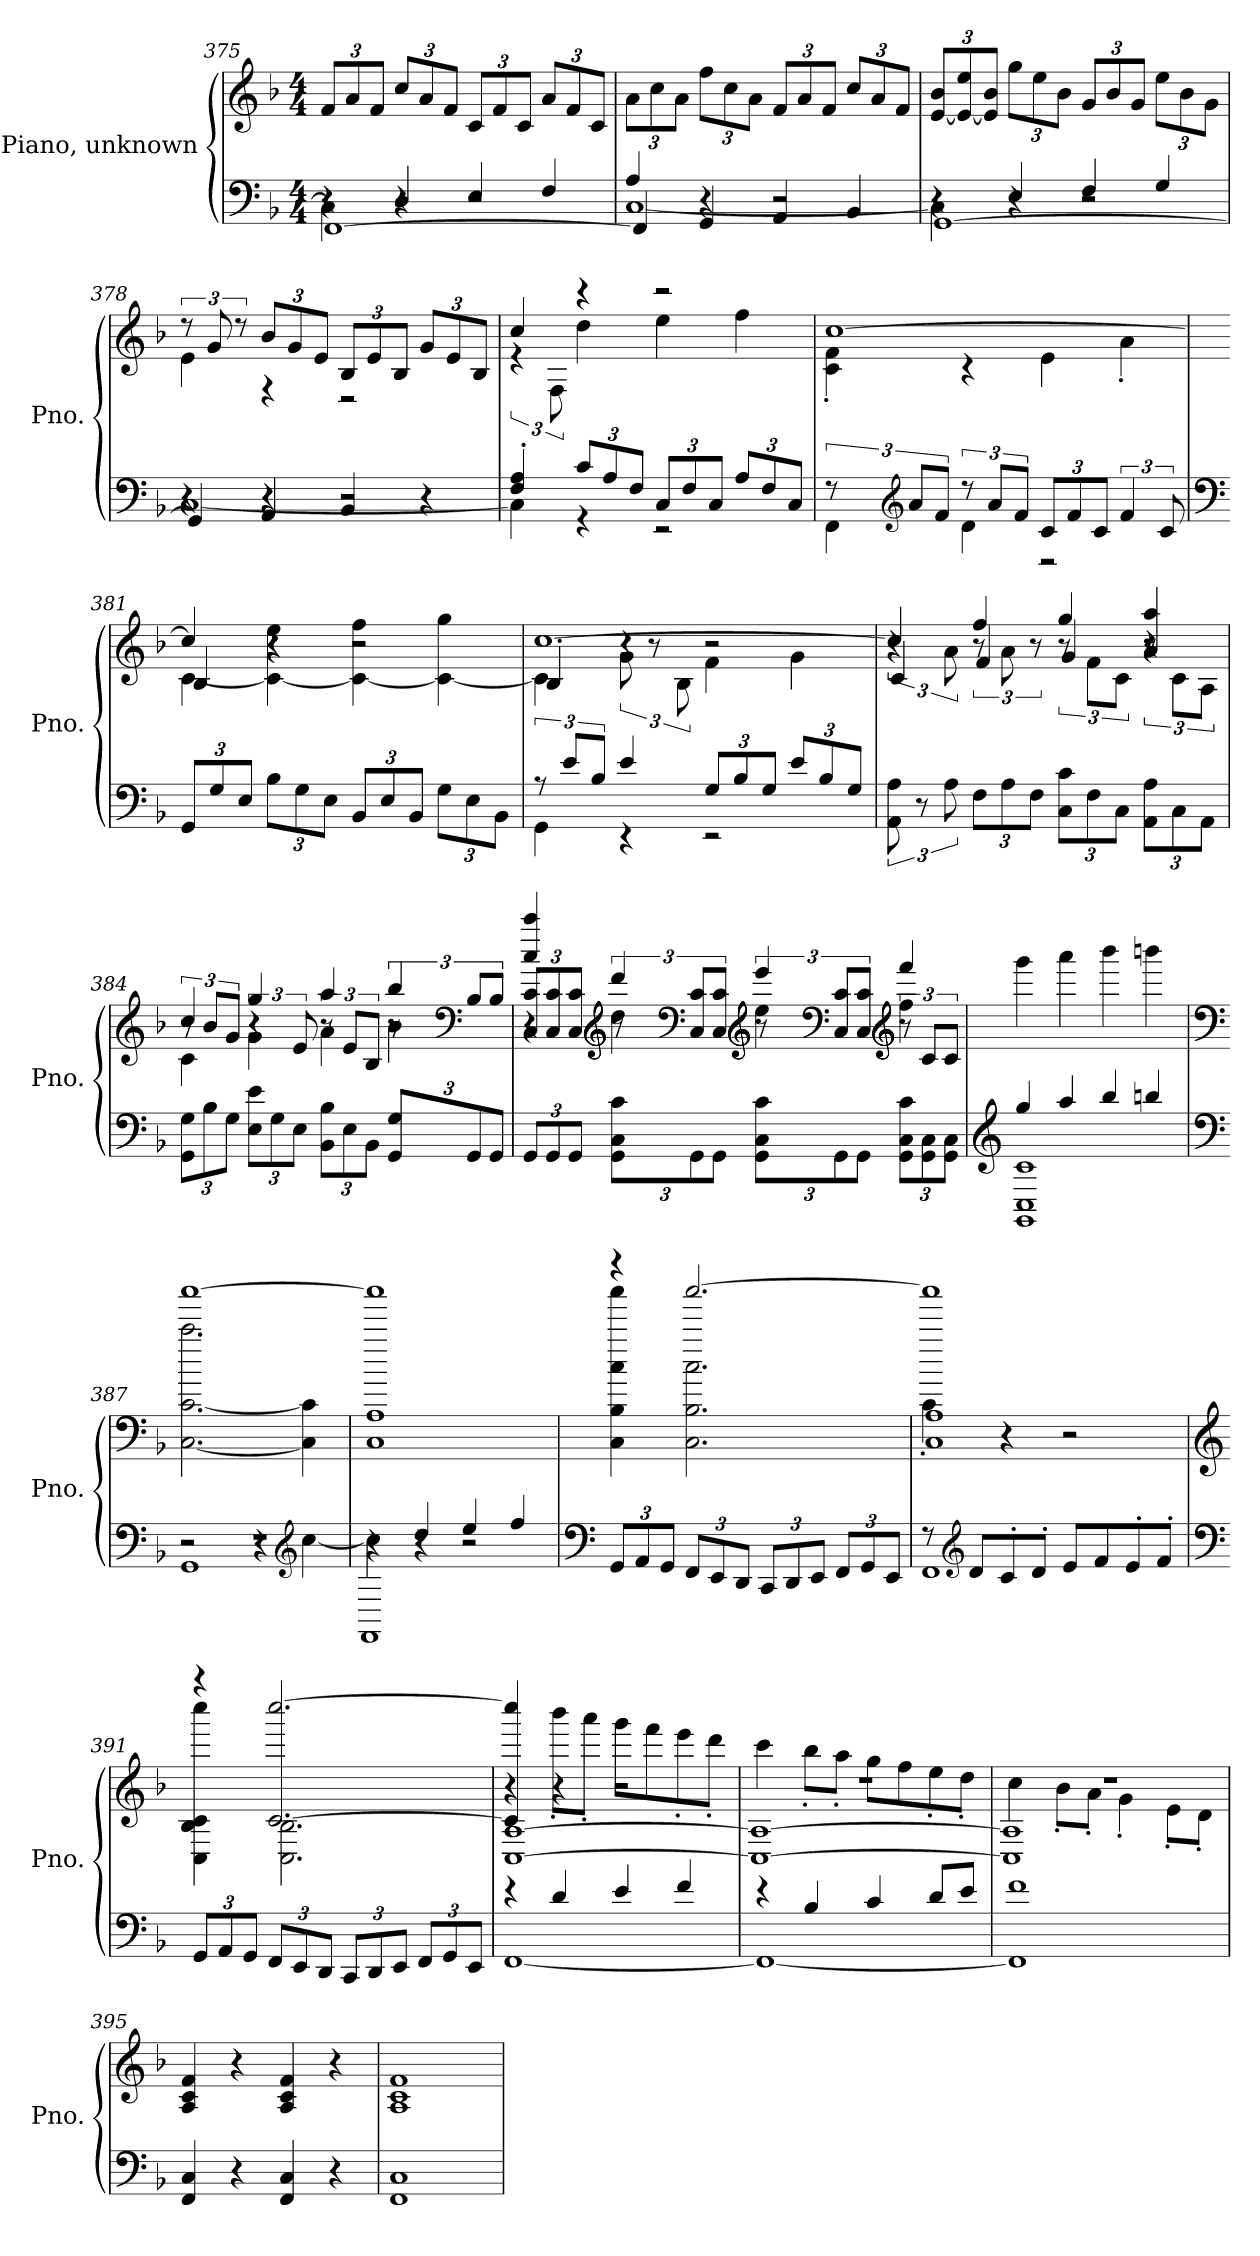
**kern	**kern
*part1	*part1
*staff2	*staff1
*I"Piano, unknown	*
*I'Pno.	*
*clefF4	*clefG2
*k[b-]	*k[b-]
*M4/4	*M4/4
=375	=375
*^	*
*	*^	*
*	*	*	*Xbrackettup
4r	4C\]	[1FF	12f/L
.	.	.	12a/
.	.	.	12f/J
4D/	4r	.	12cc/L
.	.	.	12a/
.	.	.	12f/J
4E/	2r	.	12c/L
.	.	.	12f/
.	.	.	12c/J
4F/	.	.	12a/L
.	.	.	12f/
.	.	.	12c/J
=376	=376	=376	=376
4A/	[1C	4FF/]	12a\L
.	.	.	12cc\
.	.	.	12a\J
4GG/	.	4r	12ff\L
.	.	.	12cc\
.	.	.	12a\J
4AA/	.	2r	12f/L
.	.	.	12a/
.	.	.	12f/J
4BB-/	.	.	12cc/L
.	.	.	12a/
.	.	.	12f/J
!!LO:LB:g=z
=377	=377	=377	=377
4r	4C\]	[1GG	[12e/ 12b-/L
.	.	.	12e/_ 12ee/
.	.	.	12e/] 12b-/J
4E/	4r	.	12gg\L
.	.	.	12ee\
.	.	.	12b-\J
4F/	2r	.	12g/L
.	.	.	12b-/
.	.	.	12g/J
4G/	.	.	12ee\L
.	.	.	12b-\
.	.	.	12g\J
=378	=378	=378	=378
*	*	*	*brackettup
*	*	*	*^
4r	[1C	4GG/]	12r	4e\
.	.	.	12g/	.
.	.	.	12r	.
*	*	*	*Xbrackettup	*
4AA/	.	4r	12b-/L	4r
.	.	.	12g/	.
.	.	.	12e/J	.
4BB-/	.	2r	12B-/L	2r
.	.	.	12e/	.
.	.	.	12B-/J	.
4r	.	.	12g/L	.
.	.	.	12e/	.
.	.	.	12B-/J	.
*	*v	*v	*	*
=379	=379	=379	=379
*	*	*	*brackettup
4F/' 4A/'	4C\]	4cc/	6r
.	.	.	12F\
*Xbrackettup	*	*	*
12c/L	4r	4r	4dd\
12A/	.	.	.
12F/J	.	.	.
12C/L	2r	2r	4ee\
12F/	.	.	.
12C/J	.	.	.
12A/L	.	.	4ff\
12F/	.	.	.
12C/J	.	.	.
!!LO:LB:g=z	!!
=380	=380	=380	=380
*brackettup	*	*	*
12r	4FF\	[1cc	4c\' 4f\'
*clefG2	*	*	*
12a/L	.	.	.
12f/J	.	.	.
12r	4d\	.	4r
12a/L	.	.	.
12f/J	.	.	.
*Xbrackettup	*	*	*
12c/L	2r	.	4e\
12f/	.	.	.
12c/J	.	.	.
*brackettup	*	*	*
6f/	.	.	4a'\
12c/	.	.	.
*v	*v	*	*
*	*v	*v
=381	=381
*clefF4	*
*Xbrackettup	*
*	*^
*	*	*^
12GG/L	4cc/]	[4c\	4B-/
12G/	.	.	.
12E/J	.	.	.
12B-\L	4r	4c\_ 4ee\	4r
12G\	.	.	.
12E\J	.	.	.
12BB-/L	2r	4c\_ 4ff\	2r
12E/	.	.	.
12BB-/J	.	.	.
12G\L	.	4c\_ 4gg\	.
12E\	.	.	.
12BB-\J	.	.	.
=382	=382	=382	=382
*brackettup	*	*	*
*^	*	*	*
12r	4GG\	[1cc	4c\]	4B-'/
12e/L	.	.	.	.
12B-/J	.	.	.	.
4e/	4r	.	12g\	4r
.	.	.	12r	.
.	.	.	12B-\	.
*Xbrackettup	*	*	*	*
12G/L	2r	.	4f\	2r
12B-/	.	.	.	.
12G/J	.	.	.	.
12e/L	.	.	4g\	.
12B-/	.	.	.	.
12G/J	.	.	.	.
*v	*v	*	*	*
!!LO:PB:g=z	!!	!!
=383	=383	=383	=383
*brackettup	*	*	*
12AA\ 12A\	4cc/]	6r	4c/
12r	.	.	.
12A\	.	12a\	.
*Xbrackettup	*	*	*
12F\L	4ff/	12r	4f/
12A\	.	12a\	.
12F\J	.	12r	.
12C\ 12c\L	4gg/	12r	4g/
12F\	.	12f\L	.
12C\J	.	12c\J	.
12AA\ 12A\L	4a/ 4aa/	12r	4r
12C\	.	12c\L	.
12AA\J	.	12A\J	.
=384	=384	=384	=384
12GG\ 12G\L	4cc/	4c\	12r
12B-\	.	.	12b-/L
12G\J	.	.	12g/J
12E\ 12e\L	4gg/	4g\	6r
12G\	.	.	.
12E\J	.	.	12e/
12BB-\ 12B-\L	4aa/	4a\	12r
12E\	.	.	12e/L
12BB-\J	.	.	12B-/J
12GG/ 12G/L	4bb-/	4b-\	12r
*	*clefF4	*	*
12GG/	.	.	12B-/L
12GG/J	.	.	12B-/J
!!LO:LB:g=z	!!	!!
=385	=385	=385	=385
*	*	*	*Xbrackettup
12GG/L	4cc/ 4ccc/	4r	12C/ 12c/L
12GG/	.	.	12C/ 12c/
12GG/J	.	.	12C/ 12c/J
*	*clefG2	*	*
*	*	*	*brackettup
12GG\ 12C\ 12c\L	4ddd/	4dd\	12r
*	*clefF4	*	*
12GG\	.	.	12C/ 12c/L
12GG\J	.	.	12C/ 12c/J
*	*clefG2	*	*
12GG\ 12C\ 12c\L	4eee/	4ee\	12r
*	*clefF4	*	*
12GG\	.	.	12C/ 12c/L
12GG\J	.	.	12C/ 12c/J
*	*clefG2	*	*
12GG\ 12C\ 12c\L	4fff/	4ff\	12r
12GG\ 12C\	.	.	12c/L
12GG\ 12C\J	.	.	12c/J
*	*v	*v	*v
=386	=386
*clefG2	*
*^	*
4gg/	1GG 1C 1c	4ggg\
4aa/	.	4aaa\
4bb-/	.	4bbb-\
4bbn/	.	4bbbn\
*v	*v	*
=387	=387
*clefF4	*clefF4
*^	*^
*	*^	*	*
1r	2r	1GG	[1cccc	[2.C\ [2.c\ 2.ccc\
.	4r	.	.	.
*clefG2	*	*	*	*
.	[4cc\	.	.	4C\] 4c\]
!!LO:LB:g=z	!!
=388	=388	=388	=388	=388
4r	4cc\]	1FF	1cccc]	1C 1A
4dd/	4r	.	.	.
4ee/	2r	.	.	.
4ff/	.	.	.	.
*v	*v	*v	*	*
=389	=389	=389
*clefF4	*	*
12GG/L	4r	4C\ 4B-\ 4cc\ 4cccc\
12AA/	.	.
12GG/J	.	.
12FF/L	[2.cccc/	2.C\ 2.B-\ 2.cc\
12EE/	.	.
12DD/J	.	.
12CC/L	.	.
12DD/	.	.
12EE/J	.	.
12FF/L	.	.
12GG/	.	.
12EE/J	.	.
=390	=390	=390
*^	*	*^
8r	1FF	1cccc]	4c'\	1C 1A
*clefG2	*	*	*	*
8d/L	.	.	.	.
8c'/	.	.	4r	.
8d'/J	.	.	.	.
8e/L	.	.	2r	.
8f/	.	.	.	.
8e'/	.	.	.	.
8f'/J	.	.	.	.
*v	*v	*	*	*
*	*v	*v	*v
!!LO:LB:g=z
=391	=391
*clefF4	*clefG2
*	*^
12GG/L	4r	4C\ 4B-\ 4c\ 4cccc\
12AA/	.	.
12GG/J	.	.
12FF/L	[2.c/ [2.cccc/	2.C\ 2.B-\
12EE/	.	.
12DD/J	.	.
12CC/L	.	.
12DD/	.	.
12EE/J	.	.
12FF/L	.	.
12GG/	.	.
12EE/J	.	.
=392	=392	=392
*^	*	*^
4r	[1FF	4c/] 4cccc/]	4r	[1C [1A
4d/	.	4r	8bbb-'\L	.
.	.	.	8aaa'\J	.
4e/	.	2r	8ggg\L	.
.	.	.	8fff\	.
4f/	.	.	8eee'\	.
.	.	.	8ddd'\J	.
=393	=393	=393	=393	=393
4r	1FF_	1r	4ccc\	1C_ 1A_
4B-/	.	.	8bb-'\L	.
.	.	.	8aa'\J	.
4c/	.	.	8gg\L	.
.	.	.	8ff\	.
8d/L	.	.	8ee'\	.
8e/J	.	.	8dd'\J	.
=394	=394	=394	=394	=394
1f	1FF]	1r	4cc\	1C] 1A]
.	.	.	8b-'\L	.
.	.	.	8a'\J	.
.	.	.	4g'\	.
.	.	.	8e'\L	.
.	.	.	8d'\J	.
*v	*v	*	*	*
*	*v	*v	*v
!!LO:LB:g=z
=395	=395
4FF/ 4C/	4A/ 4c/ 4f/
4r	4r
4FF/ 4C/	4A/ 4c/ 4f/
4r	4r
=396	=396
1FF 1C	1A 1c 1f
=	=
*-	*-
